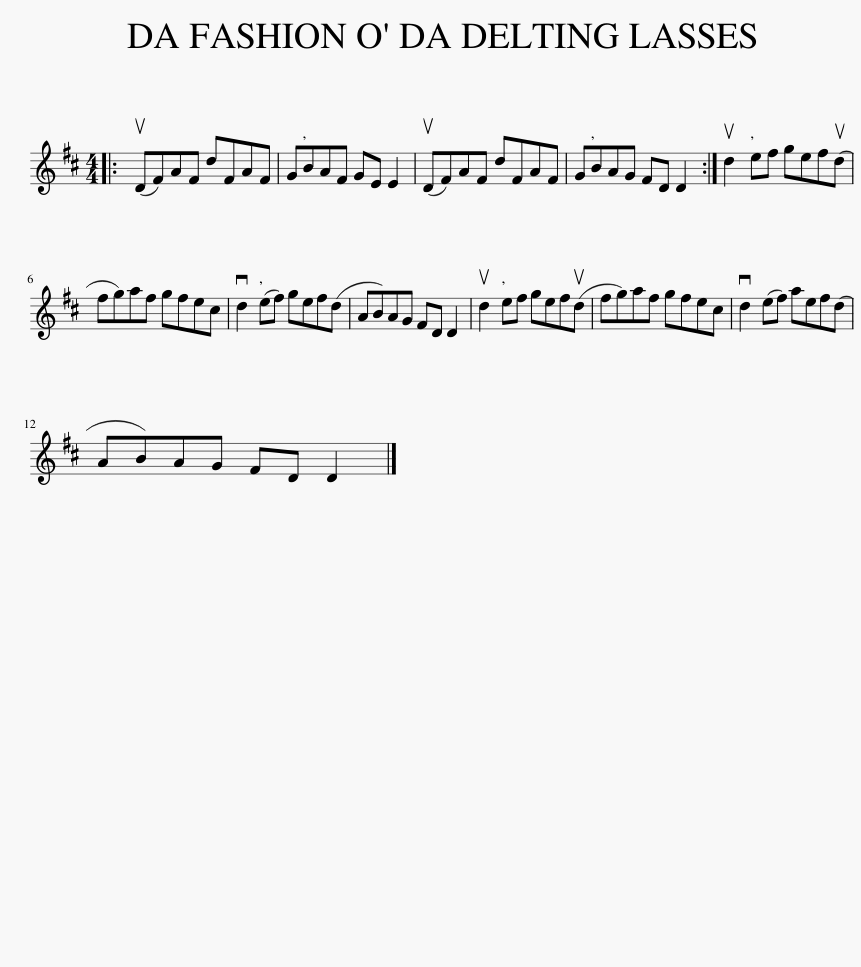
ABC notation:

X:1
L:1/8
M:4/4
I:linebreak $
K:D
V:1 treble
V:1
|: (uDF)AF dFAF | GBAF GE E2 | (uDF)AF dFAF | GBAG FD D2 :| ud2 ef gef(ud |$ %5
 fg)af gfec | vd2 (ef) gef(d | AB)AG FD D2 | ud2 ef gef(ud | fg)af gfec | %10
 vd2 (ef) aef(d |$ AB)AG FD D2 |] %12
